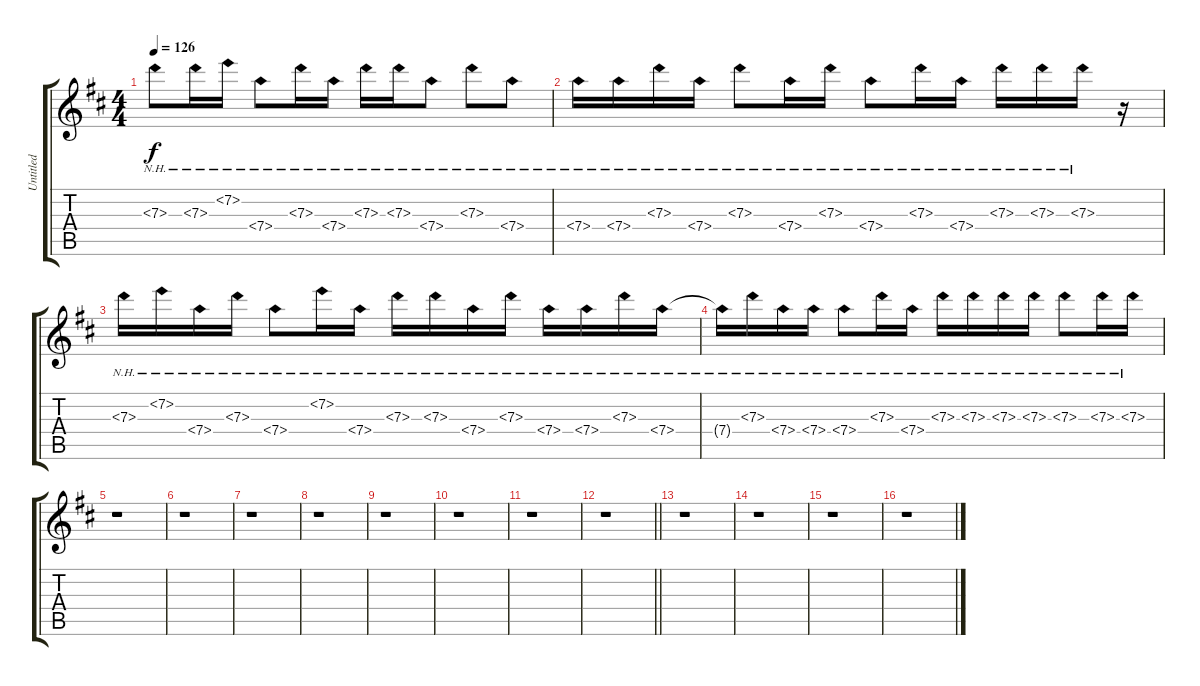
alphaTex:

\track ("Untitled" "Untitled") {instrument electricguitarjazz}
\staff {score tabs}
\tuning (E4 A3 G3 D3 A2 E2) {hide}
\ts (4 4)
\tempo 126
\clef g2
\ks d
7.3{nh}.8{dy f instrument electricguitarjazz} 7.3{nh}.16 7.2{nh}.16 7.4{nh}.8 7.3{nh}.16 7.4{nh}.16 7.3{nh}.16 7.3{nh}.16 7.4{nh}.8 7.3{nh}.8 7.4{nh}.8 |
7.4{nh}.16 7.4{nh}.16 7.3{nh}.16 7.4{nh}.16 7.3{nh}.8 7.4{nh}.16 7.3{nh}.16 7.4{nh}.8 7.3{nh}.16 7.4{nh}.16 7.3{nh}.16 7.3{nh}.16 7.3{nh}.16 r.16 |
7.3{nh}.16 7.2{nh}.16 7.4{nh}.16 7.3{nh}.16 7.4{nh}.8 7.2{nh}.16 7.4{nh}.16 7.3{nh}.16 7.3{nh}.16 7.4{nh}.16 7.3{nh}.16 7.4{nh}.16 7.4{nh}.16 7.3{nh}.16 7.4{nh}.16 |
7.4{nh t}.16 7.3{nh}.16 7.4{nh}.16 7.4{nh}.16 7.4{nh}.8 7.3{nh}.16 7.4{nh}.16 7.3{nh}.16 7.3{nh}.16 7.3{nh}.16 7.3{nh}.16 7.3{nh}.8 7.3{nh}.16 7.3{nh}.16 |
r.1 |
r.1 |
r.1 |
r.1 |
r.1 |
r.1 |
r.1 |
\barLineRight lightlight
r.1 |
r.1 |
r.1 |
r.1 |
r.1
